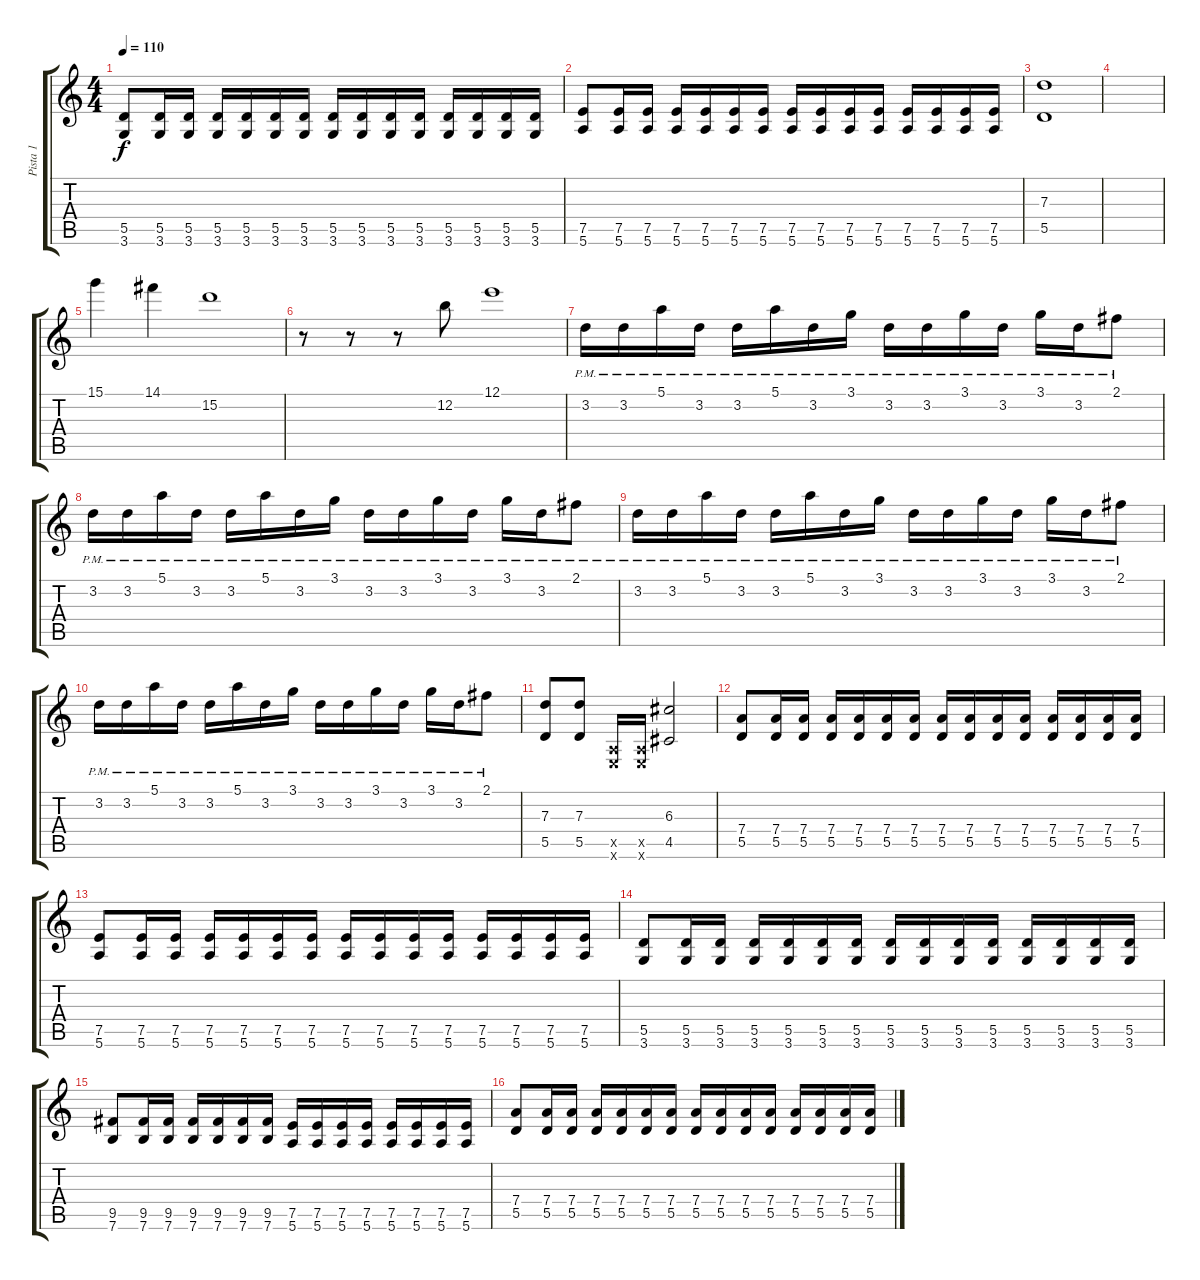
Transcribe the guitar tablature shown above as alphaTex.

\track ("Pista 1" "Pista 1") {instrument distortionguitar}
\staff {score tabs}
\tuning (E4 B3 G3 D3 A2 E2) {hide}
\ts (4 4)
\tempo 110
\clef g2
\ks c
(5.5 3.6).8{dy f} (5.5 3.6).16 (5.5 3.6).16 (5.5 3.6).16 (5.5 3.6).16 (5.5 3.6).16 (5.5 3.6).16 (5.5 3.6).16 (5.5 3.6).16 (5.5 3.6).16 (5.5 3.6).16 (5.5 3.6).16 (5.5 3.6).16 (5.5 3.6).16 (5.5 3.6).16 |
(7.5 5.6).8 (7.5 5.6).16 (7.5 5.6).16 (7.5 5.6).16 (7.5 5.6).16 (7.5 5.6).16 (7.5 5.6).16 (7.5 5.6).16 (7.5 5.6).16 (7.5 5.6).16 (7.5 5.6).16 (7.5 5.6).16 (7.5 5.6).16 (7.5 5.6).16 (7.5 5.6).16 |
(7.3 5.5).1 |
|
15.1.4 14.1.4 15.2.1 |
r.8 r.8 r.8 12.2.8 12.1.1 |
3.2{pm}.16 3.2{pm}.16 5.1{pm}.16 3.2{pm}.16 3.2{pm}.16 5.1{pm}.16 3.2{pm}.16 3.1{pm}.16 3.2{pm}.16 3.2{pm}.16 3.1{pm}.16 3.2{pm}.16 3.1{pm}.16 3.2{pm}.16 2.1{pm}.8 |
3.2{pm}.16 3.2{pm}.16 5.1{pm}.16 3.2{pm}.16 3.2{pm}.16 5.1{pm}.16 3.2{pm}.16 3.1{pm}.16 3.2{pm}.16 3.2{pm}.16 3.1{pm}.16 3.2{pm}.16 3.1{pm}.16 3.2{pm}.16 2.1{pm}.8 |
3.2{pm}.16 3.2{pm}.16 5.1{pm}.16 3.2{pm}.16 3.2{pm}.16 5.1{pm}.16 3.2{pm}.16 3.1{pm}.16 3.2{pm}.16 3.2{pm}.16 3.1{pm}.16 3.2{pm}.16 3.1{pm}.16 3.2{pm}.16 2.1{pm}.8 |
3.2{pm}.16 3.2{pm}.16 5.1{pm}.16 3.2{pm}.16 3.2{pm}.16 5.1{pm}.16 3.2{pm}.16 3.1{pm}.16 3.2{pm}.16 3.2{pm}.16 3.1{pm}.16 3.2{pm}.16 3.1{pm}.16 3.2{pm}.16 2.1{pm}.8 |
(7.3 5.5).8 (7.3 5.5).8 (0.5{x} 0.6{x}).16 (0.5{x} 0.6{x}).16 (6.3 4.5).2 |
(7.4 5.5).8 (7.4 5.5).16 (7.4 5.5).16 (7.4 5.5).16 (7.4 5.5).16 (7.4 5.5).16 (7.4 5.5).16 (7.4 5.5).16 (7.4 5.5).16 (7.4 5.5).16 (7.4 5.5).16 (7.4 5.5).16 (7.4 5.5).16 (7.4 5.5).16 (7.4 5.5).16 |
(7.5 5.6).8 (7.5 5.6).16 (7.5 5.6).16 (7.5 5.6).16 (7.5 5.6).16 (7.5 5.6).16 (7.5 5.6).16 (7.5 5.6).16 (7.5 5.6).16 (7.5 5.6).16 (7.5 5.6).16 (7.5 5.6).16 (7.5 5.6).16 (7.5 5.6).16 (7.5 5.6).16 |
(5.5 3.6).8 (5.5 3.6).16 (5.5 3.6).16 (5.5 3.6).16 (5.5 3.6).16 (5.5 3.6).16 (5.5 3.6).16 (5.5 3.6).16 (5.5 3.6).16 (5.5 3.6).16 (5.5 3.6).16 (5.5 3.6).16 (5.5 3.6).16 (5.5 3.6).16 (5.5 3.6).16 |
(9.5 7.6).8 (9.5 7.6).16 (9.5 7.6).16 (9.5 7.6).16 (9.5 7.6).16 (9.5 7.6).16 (9.5 7.6).16 (7.5 5.6).16 (7.5 5.6).16 (7.5 5.6).16 (7.5 5.6).16 (7.5 5.6).16 (7.5 5.6).16 (7.5 5.6).16 (7.5 5.6).16 |
(7.4 5.5).8 (7.4 5.5).16 (7.4 5.5).16 (7.4 5.5).16 (7.4 5.5).16 (7.4 5.5).16 (7.4 5.5).16 (7.4 5.5).16 (7.4 5.5).16 (7.4 5.5).16 (7.4 5.5).16 (7.4 5.5).16 (7.4 5.5).16 (7.4 5.5).16 (7.4 5.5).16
